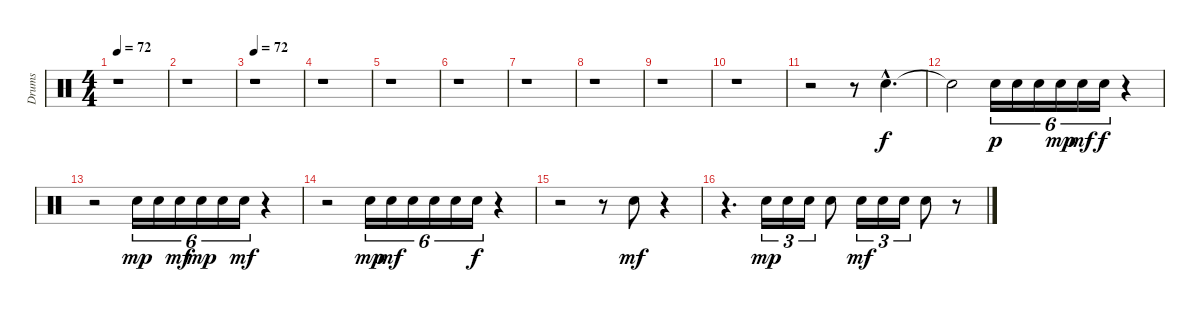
\track ("Drums" "Drums") {instrument percussion}
\staff {score}
\articulation defaults
\ts (4 4)
\tempo 72
\clef neutral
\ks c
r.1{dy f} |
r.1 |
\tempo 72
r.1 |
r.1 |
r.1 |
r.1 |
r.1 |
r.1 |
r.1 |
r.1 |
r.2 r.8 "Electric Snare (hit)"{hac}.4{d} |
"Snare (hit)"{t}.2 "Electric Snare (hit)".16{tu (6 4) dy p} "Electric Snare (hit)".16{tu (6 4)} "Electric Snare (hit)".16{tu (6 4)} "Electric Snare (hit)".16{tu (6 4) dy mp} "Electric Snare (hit)".16{tu (6 4) dy mf} "Electric Snare (hit)".16{tu (6 4) dy f} r.4 |
r.2 "Electric Snare (hit)".16{tu (6 4) dy mp} "Electric Snare (hit)".16{tu (6 4)} "Electric Snare (hit)".16{tu (6 4) dy mf} "Electric Snare (hit)".16{tu (6 4) dy mp} "Electric Snare (hit)".16{tu (6 4)} "Electric Snare (hit)".16{tu (6 4) dy mf} r.4 |
r.2 "Electric Snare (hit)".16{tu (6 4) dy mp} "Electric Snare (hit)".16{tu (6 4) dy mf} "Electric Snare (hit)".16{tu (6 4)} "Electric Snare (hit)".16{tu (6 4)} "Electric Snare (hit)".16{tu (6 4)} "Electric Snare (hit)".16{tu (6 4) dy f} r.4 |
r.2 r.8 "Electric Snare (hit)".8{dy mf} r.4 |
r.4{d} "Electric Snare (hit)".16{tu (3 2) dy mp} "Electric Snare (hit)".16{tu (3 2)} "Electric Snare (hit)".16{tu (3 2)} "Electric Snare (hit)".8 "Electric Snare (hit)".16{tu (3 2) dy mf} "Electric Snare (hit)".16{tu (3 2)} "Electric Snare (hit)".16{tu (3 2)} "Electric Snare (hit)".8 r.8
